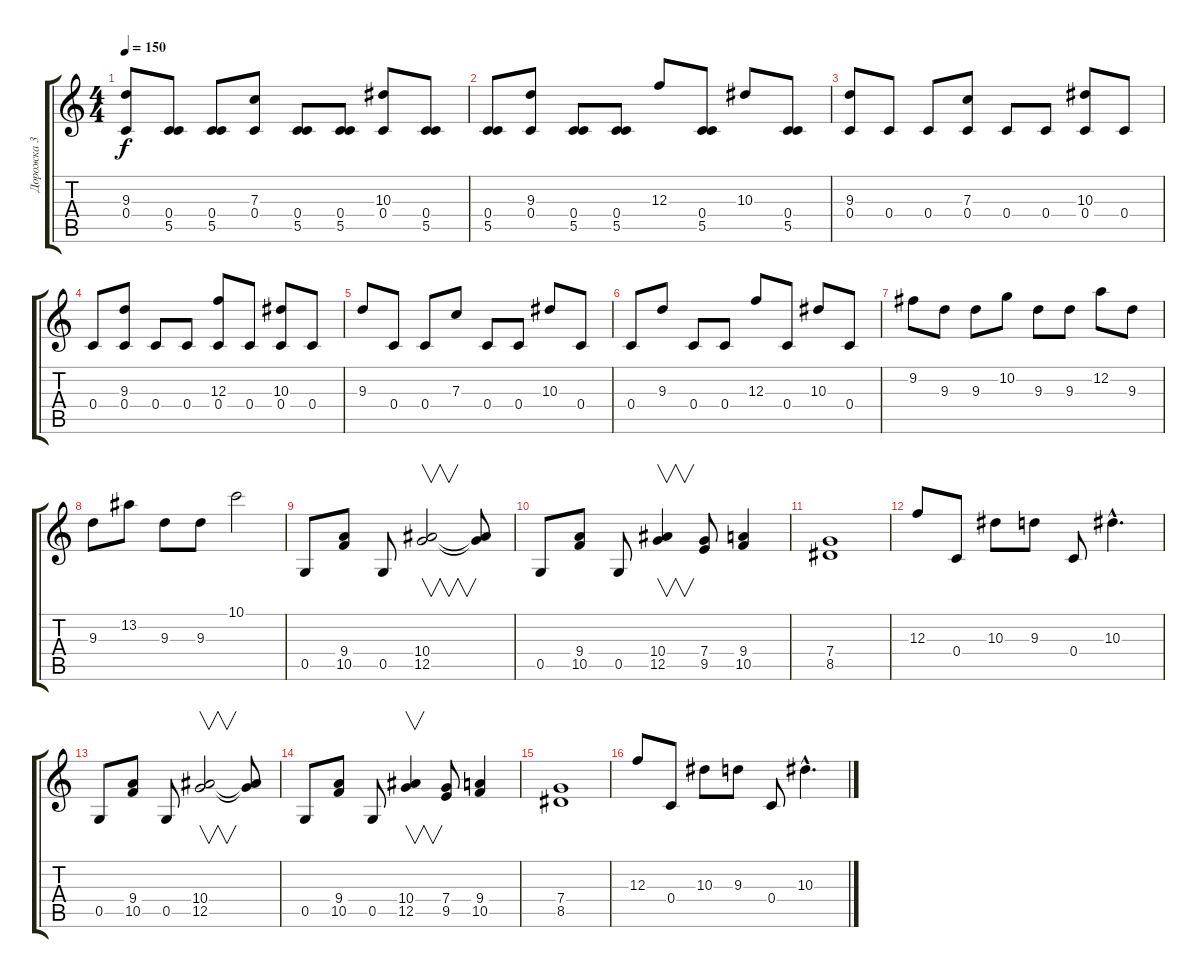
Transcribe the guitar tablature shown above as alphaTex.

\track ("Дорожка 3" "Дорожка 3") {instrument distortionguitar}
\staff {score tabs}
\tuning (D4 A3 F3 C3 G2 D2) {hide}
\ts (4 4)
\tempo 150
\clef g2
\ks c
(9.3 0.4).8{dy f} (0.4 5.5).8 (0.4 5.5).8 (7.3 0.4).8 (0.4 5.5).8 (0.4 5.5).8 (10.3 0.4).8 (0.4 5.5).8 |
(0.4 5.5).8 (9.3 0.4).8 (0.4 5.5).8 (0.4 5.5).8 12.3.8 (0.4 5.5).8 10.3.8 (0.4 5.5).8 |
(9.3 0.4).8 0.4.8 0.4.8 (7.3 0.4).8 0.4.8 0.4.8 (10.3 0.4).8 0.4.8 |
0.4.8 (9.3 0.4).8 0.4.8 0.4.8 (12.3 0.4).8 0.4.8 (10.3 0.4).8 0.4.8 |
9.3.8 0.4.8 0.4.8 7.3.8 0.4.8 0.4.8 10.3.8 0.4.8 |
0.4.8 9.3.8 0.4.8 0.4.8 12.3.8 0.4.8 10.3.8 0.4.8 |
9.2.8 9.3.8 9.3.8 10.2.8 9.3.8 9.3.8 12.2.8 9.3.8 |
9.3.8 13.2.8 9.3.8 9.3.8 10.1.2 |
0.5.8 (9.4 10.5).8 0.5.8 (10.4 12.5).2{v} (10.4{t} 12.5{t}).8 |
0.5.8 (9.4 10.5).8 0.5.8 (10.4 12.5).4{v} (7.4 9.5).8 (9.4 10.5).4 |
(7.4 8.5).1 |
12.3.8 0.4.8 10.3.8 9.3.8 0.4.8 10.3{hac}.4{d} |
0.5.8 (9.4 10.5).8 0.5.8 (10.4 12.5).2{v} (10.4{t} 12.5{t}).8 |
0.5.8 (9.4 10.5).8 0.5.8 (10.4 12.5).4{v} (7.4 9.5).8 (9.4 10.5).4 |
(7.4 8.5).1 |
12.3.8 0.4.8 10.3.8 9.3.8 0.4.8 10.3{hac}.4{d}
